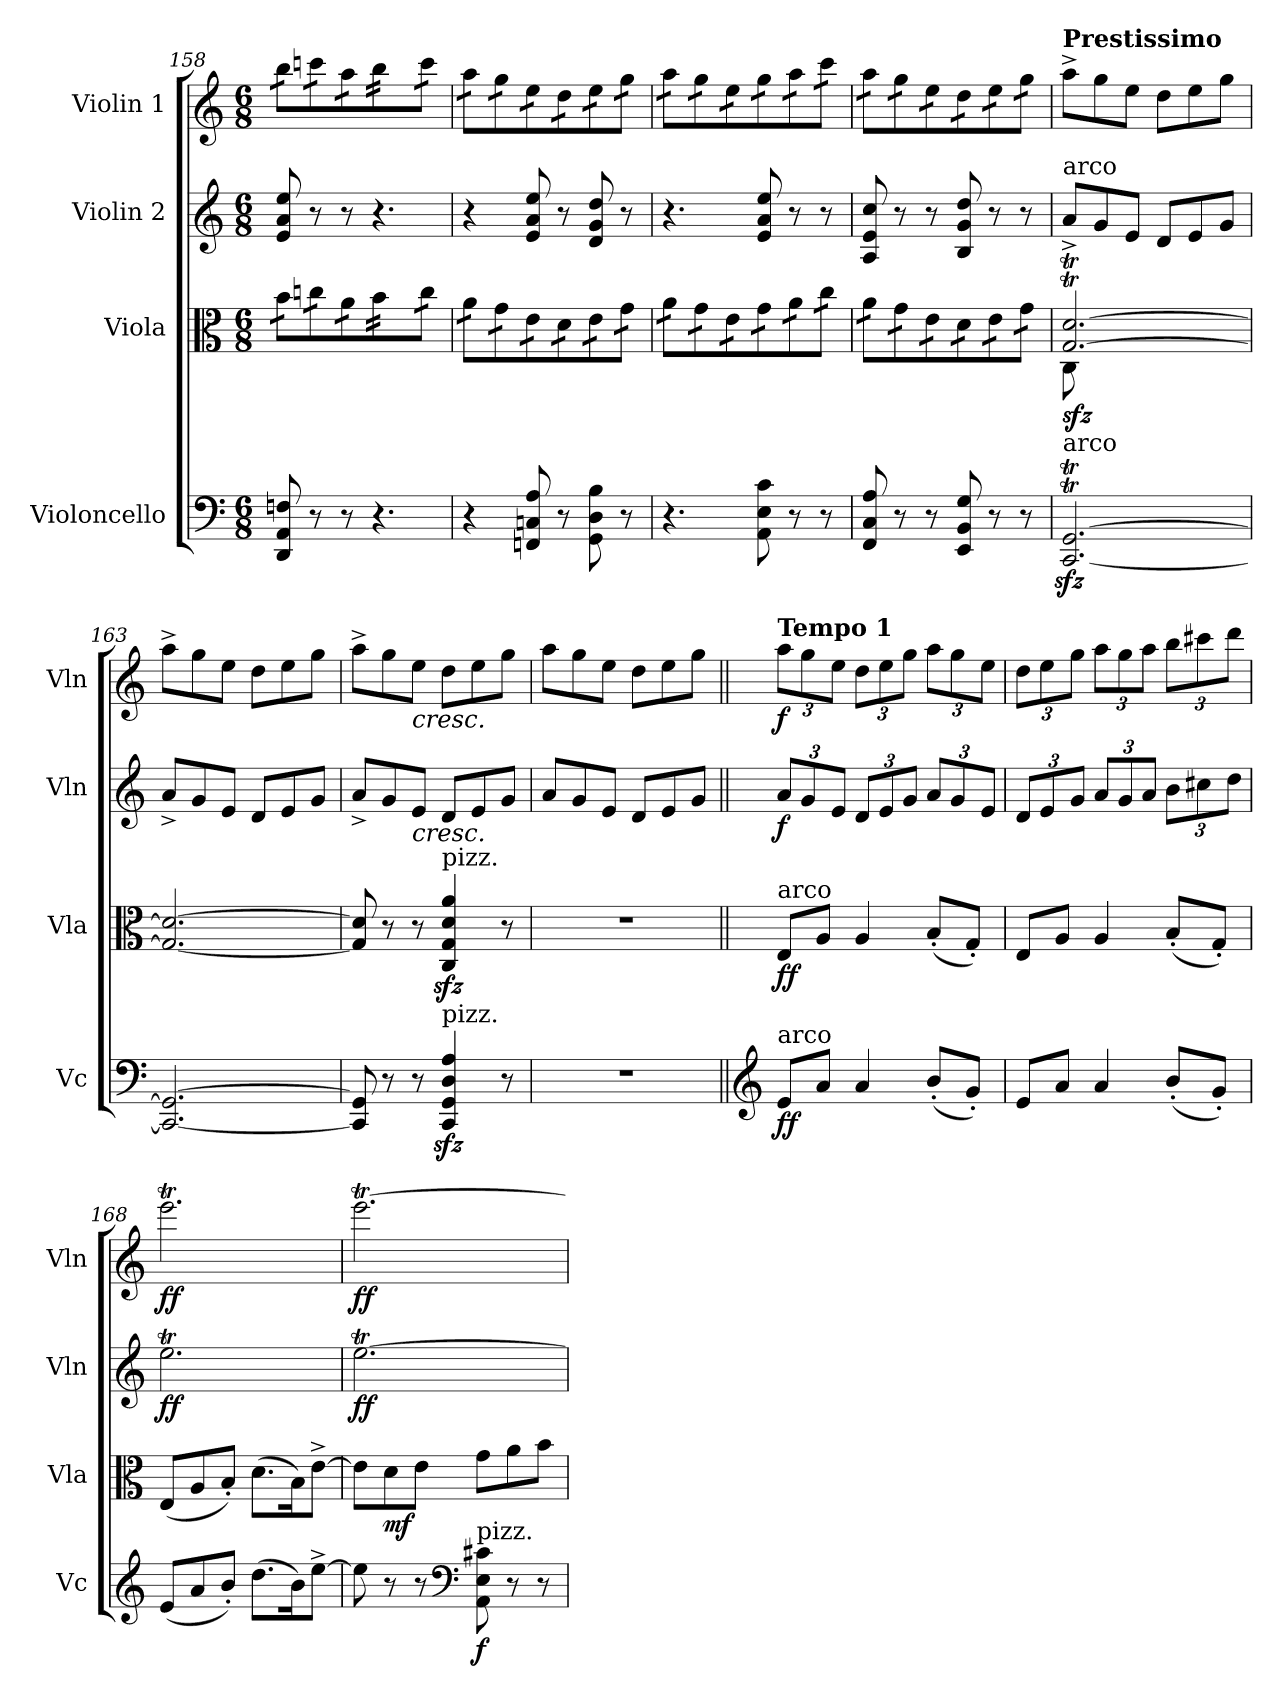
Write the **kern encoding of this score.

**kern	**dynam	**kern	**dynam	**kern	**dynam	**kern	**dynam
*part4	*part4	*part3	*part3	*part2	*part2	*part1	*part1
*staff4	*staff4	*staff3	*staff3	*staff2	*staff2	*staff1	*staff1
*I"Violoncello	*	*I"Viola	*	*I"Violin 2	*	*I"Violin 1	*
*I'Vc	*	*I'Vla	*	*I'Vln	*	*I'Vln	*
*clefF4	*	*clefC3	*	*clefG2	*	*clefG2	*
*k[]	*	*k[]	*	*k[]	*	*k[]	*
*M6/8	*	*M6/8	*	*M6/8	*	*M6/8	*
=158	=158	=158	=158	=158	=158	=158	=158
*	*	*tremolo	*	*	*	*	*
*	*	*	*	*	*	*tremolo	*
8DD/ 8AA/ 8Fn/	.	16b\LL	.	8e/ 8a/ 8ee/	.	16bb\LL	.
.	.	16b\	.	.	.	16bb\	.
8r	.	16ccn\	.	8r	.	16cccn\	.
.	.	16ccn\	.	.	.	16cccn\	.
8r	.	16a\	.	8r	.	16aa\	.
.	.	16a\	.	.	.	16aa\	.
4.r	.	16b\	.	4.r	.	16bb\	.
.	.	16b\	.	.	.	16bb\	.
.	.	16b\	.	.	.	16bb\	.
.	.	16b\	.	.	.	16bb\	.
.	.	16cc\	.	.	.	16ccc\	.
.	.	16cc\JJ	.	.	.	16ccc\JJ	.
=159	=159	=159	=159	=159	=159	=159	=159
4r	.	16a\LL	.	4r	.	16aa\LL	.
.	.	16a\	.	.	.	16aa\	.
.	.	16g\	.	.	.	16gg\	.
.	.	16g\	.	.	.	16gg\	.
8FFn/ 8Cn/ 8A/	.	16e\	.	8e/ 8a/ 8ee/	.	16ee\	.
.	.	16e\	.	.	.	16ee\	.
8r	.	16d\	.	8r	.	16dd\	.
.	.	16d\	.	.	.	16dd\	.
8GG\ 8D\ 8B\	.	16e\	.	8d/ 8g/ 8dd/	.	16ee\	.
.	.	16e\	.	.	.	16ee\	.
8r	.	16g\	.	8r	.	16gg\	.
.	.	16g\JJ	.	.	.	16gg\JJ	.
=160	=160	=160	=160	=160	=160	=160	=160
4.r	.	16a\LL	.	4.r	.	16aa\LL	.
.	.	16a\	.	.	.	16aa\	.
.	.	16g\	.	.	.	16gg\	.
.	.	16g\	.	.	.	16gg\	.
.	.	16e\	.	.	.	16ee\	.
.	.	16e\	.	.	.	16ee\	.
8AA\ 8E\ 8c\	.	16g\	.	8e/ 8a/ 8ee/	.	16gg\	.
.	.	16g\	.	.	.	16gg\	.
8r	.	16a\	.	8r	.	16aa\	.
.	.	16a\	.	.	.	16aa\	.
8r	.	16cc\	.	8r	.	16ccc\	.
.	.	16cc\JJ	.	.	.	16ccc\JJ	.
=161	=161	=161	=161	=161	=161	=161	=161
8FF/ 8C/ 8A/	.	16a\LL	.	8A/ 8e/ 8cc/	.	16aa\LL	.
.	.	16a\	.	.	.	16aa\	.
8r	.	16g\	.	8r	.	16gg\	.
.	.	16g\	.	.	.	16gg\	.
8r	.	16e\	.	8r	.	16ee\	.
.	.	16e\	.	.	.	16ee\	.
8EE/ 8BB/ 8G/	.	16d\	.	8B/ 8g/ 8dd/	.	16dd\	.
.	.	16d\	.	.	.	16dd\	.
8r	.	16e\	.	8r	.	16ee\	.
.	.	16e\	.	.	.	16ee\	.
8r	.	16g\	.	8r	.	16gg\	.
.	.	16g\JJ	.	.	.	16gg\JJ	.
*	*	*	*	*	*	*Xtremolo	*
*	*	*Xtremolo	*	*	*	*	*
=162	=162	=162	=162	=162	=162	=162	=162
*	*	*^	*	*	*	*	*
!	!	!	!	!	!	!	!LO:TX:a:B:t=Prestissimo	!
!	!	!	!	!	!LO:TX:a:t=arco	!	!	!
!LO:TX:a:t=arco	!	!	!	!	!	!	!	!
!	!	!	!	!LO:DY:b	!	!	!	!
[2.CC/zz<T [2.GG/zz<T	.	[2.G/T [2.d/T	8C\	sfz	8a^/L	.	8aa^\L	.
.	.	.	2ryy	.	8g/	.	8gg\	.
.	.	.	.	.	8e/J	.	8ee\J	.
.	.	.	.	.	8d/L	.	8dd\L	.
.	.	.	.	.	8e/	.	8ee\	.
.	.	.	8ryy	.	8g/J	.	8gg\J	.
*	*	*v	*v	*	*	*	*	*
=163	=163	=163	=163	=163	=163	=163	=163
2.CC/_TTT 2.GG/_TTT	.	2.G/_TTT 2.d/_TTT	.	8a^/L	.	8aa^\L	.
.	.	.	.	8g/	.	8gg\	.
.	.	.	.	8e/J	.	8ee\J	.
.	.	.	.	8d/L	.	8dd\L	.
.	.	.	.	8e/	.	8ee\	.
.	.	.	.	8g/J	.	8gg\J	.
=164	=164	=164	=164	=164	=164	=164	=164
8CC/] 8GG/]	.	8G/] 8d/]	.	8a^/L	.	8aa^\L	.
!	!	!	!	!	!LO:DY:b	!	!
!	!	!	!	!	!LO:DY:n=1:b	!	!LO:DY:b
!	!	!	!	!	!	!	!LO:DY:n=1:b
8r	.	8r	.	8g/	p other-dynamics	8gg\	p other-dynamics
!	!	!	!	!	!LO:HP:b	!	!LO:HP:b
8r	.	8r	.	8e/J	<	8ee\J	<
!	!	!LO:TX:a:t=pizz.	!	!	!	!	!
!LO:TX:a:t=pizz.	!	!	!	!	!	!	!
4CC/zz< 4GG/zz< 4D/zz< 4A/zz<	.	4C/zz< 4G/zz< 4d/zz< 4a/zz<	.	8d/L	.	8dd\L	.
.	.	.	.	8e/	.	8ee\	.
8r	.	8r	.	8g/J	.	8gg\J	.
=165	=165	=165	=165	=165	=165	=165	=165
2.r	.	2.r	.	8a/L	.	8aa\L	.
.	.	.	.	8g/	.	8gg\	.
.	.	.	.	8e/J	.	8ee\J	.
.	.	.	.	8d/L	.	8dd\L	.
.	.	.	.	8e/	.	8ee\	.
.	.	.	.	8g/J	.	8gg\J	.
=166||	=166||	=166||	=166||	=166||	=166||	=166||	=166||
*clefG2	*	*	*	*	*	*	*
*	*	*	*	*Xbrackettup	*	*Xbrackettup	*
!	!	!	!	!	!	!LO:TX:a:B:t=Tempo 1	!
!	!	!LO:TX:a:t=arco	!	!	!	!	!
!LO:TX:a:t=arco	!	!	!	!	!	!	!
!	!LO:DY:b	!	!LO:DY:b	!	!LO:DY:b	!	!LO:DY:b
8e/L	ff	8E/L	ff	12a/L	f	12aa\L	f
.	.	.	.	12g/	.	12gg\	.
8a/J	.	8A/J	.	.	.	.	.
.	.	.	.	12e/J	.	12ee\J	.
4a/	.	4A/	.	12d/L	.	12dd\L	.
.	.	.	.	12e/	.	12ee\	.
.	.	.	.	12g/J	.	12gg\J	.
(<8b'/L	.	(<8B'/L	.	12a/L	.	12aa\L	.
.	.	.	.	12g/	.	12gg\	.
8g'/J)	.	8G'/J)	.	.	.	.	.
.	.	.	.	12e/J	.	12ee\J	.
=167	=167	=167	=167	=167	=167	=167	=167
8e/L	.	8E/L	.	12d/L	.	12dd\L	.
.	.	.	.	12e/	.	12ee\	.
8a/J	.	8A/J	.	.	.	.	.
.	.	.	.	12g/J	.	12gg\J	.
4a/	.	4A/	.	12a/L	.	12aa\L	.
.	.	.	.	12g/	.	12gg\	.
.	.	.	.	12a/J	.	12aa\J	.
(<8b'/L	.	(<8B'/L	.	12b\L	.	12bb\L	.
.	.	.	.	12cc#X\	.	12ccc#X\	.
8g'/J)	.	8G'/J)	.	.	.	.	.
.	.	.	.	12dd\J	.	12ddd\J	.
=168	=168	=168	=168	=168	=168	=168	=168
!	!	!	!	!	!LO:DY:b	!	!LO:DY:b
(<8e/L	.	(<8E/L	.	2.eet\	ff	2.eeet\	ff
8a/	.	8A/	.	.	.	.	.
8b'/J)	.	8B'/J)	.	.	.	.	.
(>8.dd\L	.	(>8.d\L	.	.	.	.	.
16b\K)	.	16B\K)	.	.	.	.	.
[8ee^\J	.	[8e^\J	.	.	.	.	.
=169	=169	=169	=169	=169	=169	=169	=169
*	*	*	*	*^	*	*^	*
!	!	!	!	!	!	!LO:DY:b	!	!	!LO:DY:b
8ee\]	.	8e\L]	.	[2.eet\	4.ryy	ff	[2.eeet\	4.ryy	ff
!	!	!	!LO:DY:b	!	!	!	!	!	!
8r	.	8d\	mf	.	.	.	.	.	.
8r	.	8e\J	.	.	.	.	.	.	.
*clefF4	*	*	*	*	*	*	*	*	*
!LO:TX:a:t=pizz.	!	!	!	!	!	!	!	!	!
!	!LO:DY:b	!	!	!	!	!	!	!	!
8AA\ 8E\ 8c#X\	f	8g\L	.	.	4.ryy	[	.	4.ryy	[
8r	.	8a\	.	.	.	.	.	.	.
8r	.	8b\J	.	.	.	.	.	.	.
*	*	*	*	*v	*v	*	*	*	*
*	*	*	*	*	*	*v	*v	*
=	=	=	=	=	=	=	=
*-	*-	*-	*-	*-	*-	*-	*-
